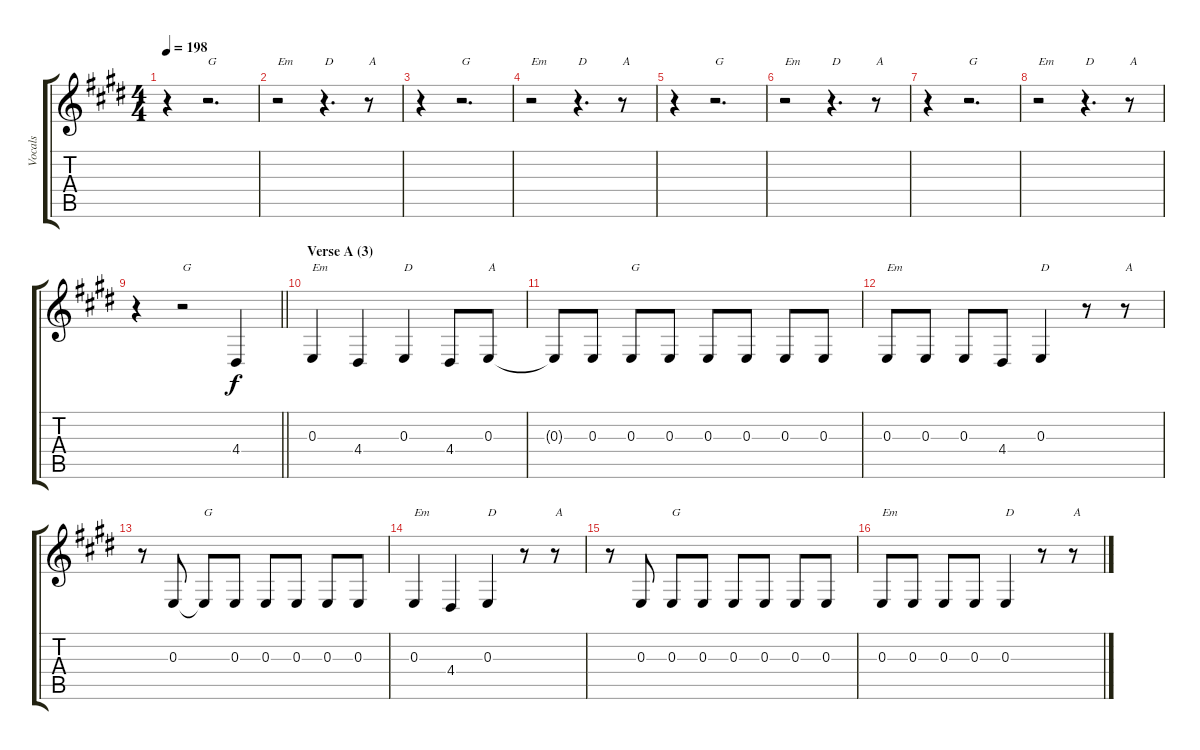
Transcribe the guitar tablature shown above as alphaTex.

\track ("Vocals" "Vocals") {instrument sopranosax}
\staff {score tabs}
\tuning (Db4 Ab3 E3 B2 Gb2 Db2) {hide}
\ts (4 4)
\tempo 198
\clef g2
\ks c#minor
r.4{dy f} r.2{d txt "G"} |
r.2{txt "Em"} r.4{d txt "D"} r.8{txt "A"} |
r.4 r.2{d txt "G"} |
r.2{txt "Em"} r.4{d txt "D"} r.8{txt "A"} |
r.4 r.2{d txt "G"} |
r.2{txt "Em"} r.4{d txt "D"} r.8{txt "A"} |
r.4 r.2{d txt "G"} |
r.2{txt "Em"} r.4{d txt "D"} r.8{txt "A"} |
\barLineRight lightlight
r.4 r.2{txt "G"} 4.4.4 |
\section ("" "Verse A (3)")
0.3.4{txt "Em"} 4.4.4 0.3.4{txt "D"} 4.4.8 0.3.8{txt "A"} |
0.3{t}.8 0.3.8 0.3.8{txt "G"} 0.3.8 0.3.8 0.3.8 0.3.8 0.3.8 |
0.3.8{txt "Em"} 0.3.8 0.3.8 4.4.8 0.3.4{txt "D"} r.8 r.8{txt "A"} |
r.8 0.3.8 0.3{t}.8{txt "G"} 0.3.8 0.3.8 0.3.8 0.3.8 0.3.8 |
0.3.4{txt "Em"} 4.4.4 0.3.4{txt "D"} r.8 r.8{txt "A"} |
r.8 0.3.8 0.3.8{txt "G"} 0.3.8 0.3.8 0.3.8 0.3.8 0.3.8 |
0.3.8{txt "Em"} 0.3.8 0.3.8 0.3.8 0.3.4{txt "D"} r.8 r.8{txt "A"}
